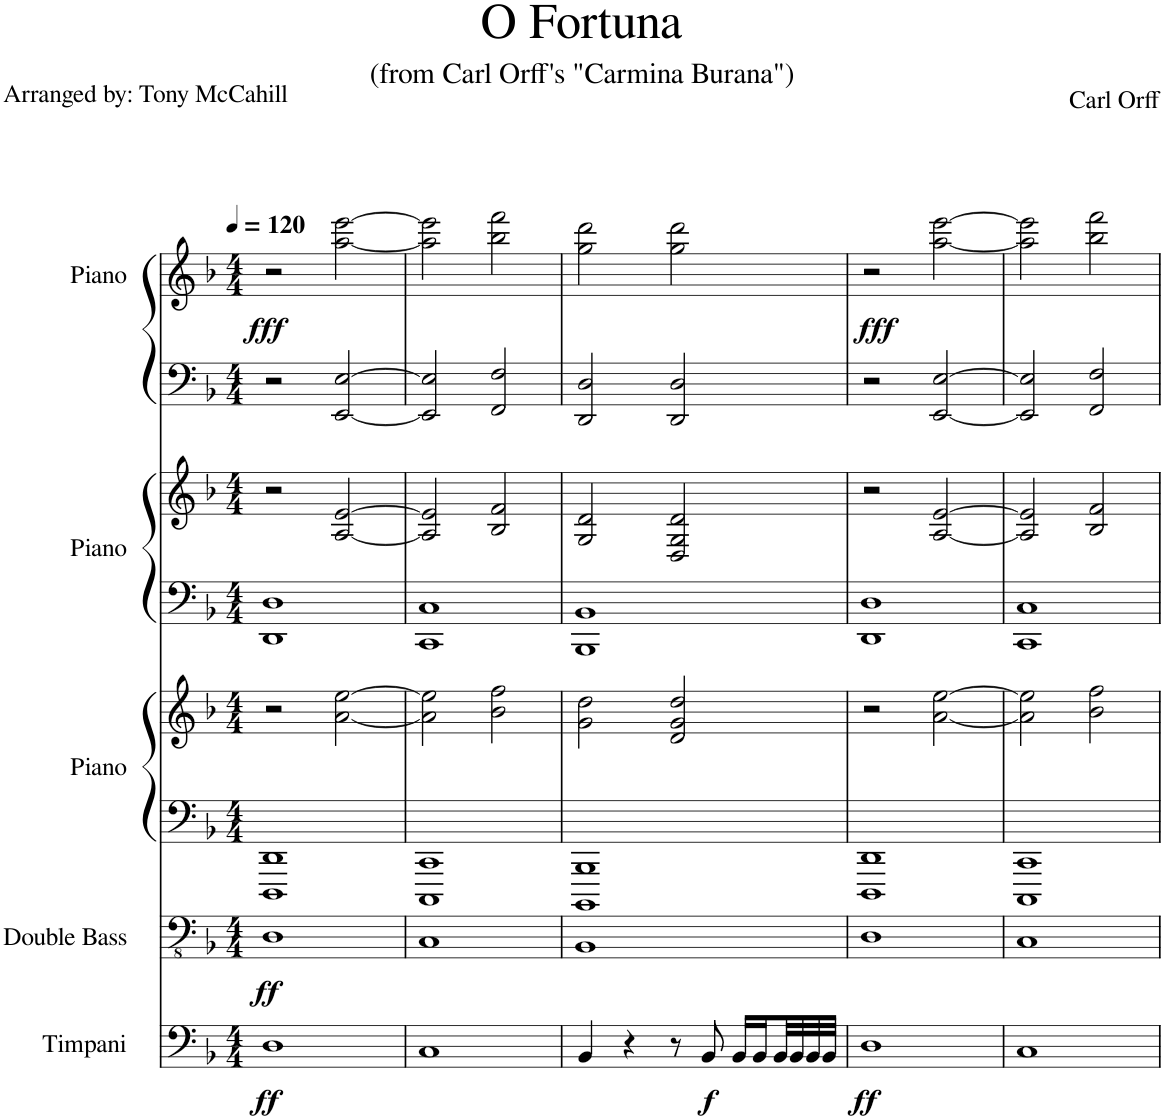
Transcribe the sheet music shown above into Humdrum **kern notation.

**kern	**dynam	**kern	**dynam	**kern	**kern	**kern	**kern	**kern	**kern	**dynam
*part6	*part6	*part5	*part5	*part4	*part4	*part3	*part3	*part2	*part1	*part1
*staff8	*staff8	*staff7	*staff7	*staff6	*staff5	*staff4	*staff3	*staff2	*staff1	*staff1
*I"Timpani	*	*I"Double Bass	*	*I"Piano	*	*I"Piano	*	*I"Piano	*I"Piano	*
*I'Timp.	*	*	*	*I'Pno.	*	*I'Pno.	*	*I'Pno.	*I'Pno.	*
*clefF4	*	*clefFv4	*	*clefF4	*clefG2	*clefF4	*clefG2	*clefF4	*clefG2	*
*	*	*Trd7c12	*	*	*	*	*	*	*	*
*k[b-]	*	*k[b-]	*	*k[b-]	*k[b-]	*k[b-]	*k[b-]	*k[b-]	*k[b-]	*
*M4/4	*	*M4/4	*	*M4/4	*M4/4	*M4/4	*M4/4	*M4/4	*M4/4	*
*MM120	*	*MM120	*	*MM120	*MM120	*MM120	*MM120	*MM120	*MM120	*
=1	=1	=1	=1	=1	=1	=1	=1	=1	=1	=1
!	!LO:DY:b	!	!LO:DY:b	!	!	!	!	!	!	!LO:DY:b
1D	ff	1DD	ff	1DDD 1DD	2r	1DD 1D	2r	2r	2r	fff
.	.	.	.	.	[2a\ [2ee\	.	[2A/ [2e/	[2EE/ [2E/	[2aa\ [2eee\	.
=2	=2	=2	=2	=2	=2	=2	=2	=2	=2	=2
1C	.	1CC	.	1CCC 1CC	2a\ 2ee\	1CC 1C	2A/ 2e/	2EE/ 2E/	2aa\ 2eee\	.
.	.	.	.	.	2b-\ 2ff\	.	2B-/ 2f/	2FF/ 2F/	2bb-\ 2fff\	.
=3	=3	=3	=3	=3	=3	=3	=3	=3	=3	=3
4BB-/	.	1BBB-	.	1BBBB- 1BBB-	2g\ 2dd\	1BBB- 1BB-	2G/ 2d/	2DD/ 2D/	2gg\ 2ddd\	.
4r	.	.	.	.	.	.	.	.	.	.
8r	.	.	.	.	2d/ 2g/ 2dd/	.	2D/ 2G/ 2d/	2DD/ 2D/	2gg\ 2ddd\	.
!	!LO:DY:b	!	!	!	!	!	!	!	!	!
8BB-/	f	.	.	.	.	.	.	.	.	.
16BB-/LL	.	.	.	.	.	.	.	.	.	.
16BB-/	.	.	.	.	.	.	.	.	.	.
32BB-/L	.	.	.	.	.	.	.	.	.	.
32BB-/	.	.	.	.	.	.	.	.	.	.
32BB-/	.	.	.	.	.	.	.	.	.	.
32BB-/JJJ	.	.	.	.	.	.	.	.	.	.
=4	=4	=4	=4	=4	=4	=4	=4	=4	=4	=4
!	!LO:DY:b	!	!	!	!	!	!	!	!	!LO:DY:b
1D	ff	1DD	.	1DDD 1DD	2r	1DD 1D	2r	2r	2r	fff
.	.	.	.	.	[2a\ [2ee\	.	[2A/ [2e/	[2EE/ [2E/	[2aa\ [2eee\	.
=5	=5	=5	=5	=5	=5	=5	=5	=5	=5	=5
1C	.	1CC	.	1CCC 1CC	2a\ 2ee\	1CC 1C	2A/ 2e/	2EE/ 2E/	2aa\ 2eee\	.
.	.	.	.	.	2b-\ 2ff\	.	2B-/ 2f/	2FF/ 2F/	2bb-\ 2fff\	.
=	=	=	=	=	=	=	=	=	=	=
*-	*-	*-	*-	*-	*-	*-	*-	*-	*-	*-
